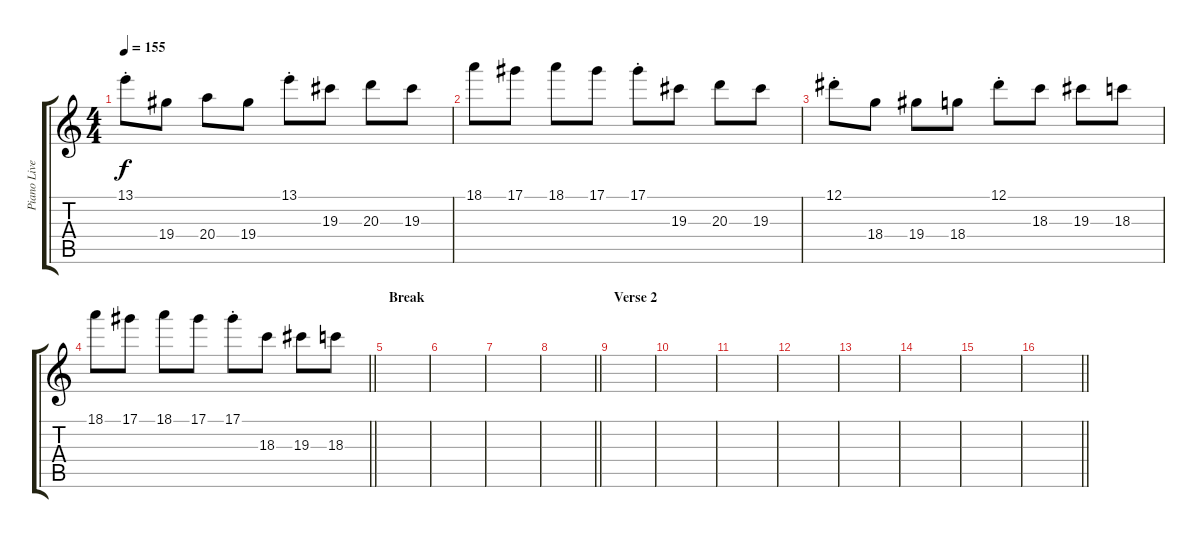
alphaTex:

\track ("Piano Live (-1/2 version)" "Piano Live") {instrument acousticguitarsteel}
\staff {score tabs}
\tuning (Eb4 Bb3 Gb3 Db3 Ab2 Eb2) {hide}
\ts (4 4)
\tempo 155
\clef g2
\ks c
13.1{st}.8{dy f} 19.4.8 20.4.8 19.4.8 13.1{st}.8 19.3.8 20.3.8 19.3.8 |
18.1.8 17.1.8 18.1.8 17.1.8 17.1{st}.8 19.3.8 20.3.8 19.3.8 |
12.1{st}.8 18.4.8 19.4.8 18.4.8 12.1{st}.8 18.3.8 19.3.8 18.3.8 |
\barLineRight lightlight
18.1.8 17.1.8 18.1.8 17.1.8 17.1{st}.8 18.3.8 19.3.8 18.3.8 |
\section ("" "Break")
|
|
|
\barLineRight lightlight
|
\section ("" "Verse 2")
|
|
|
|
|
|
|
\barLineRight lightlight
